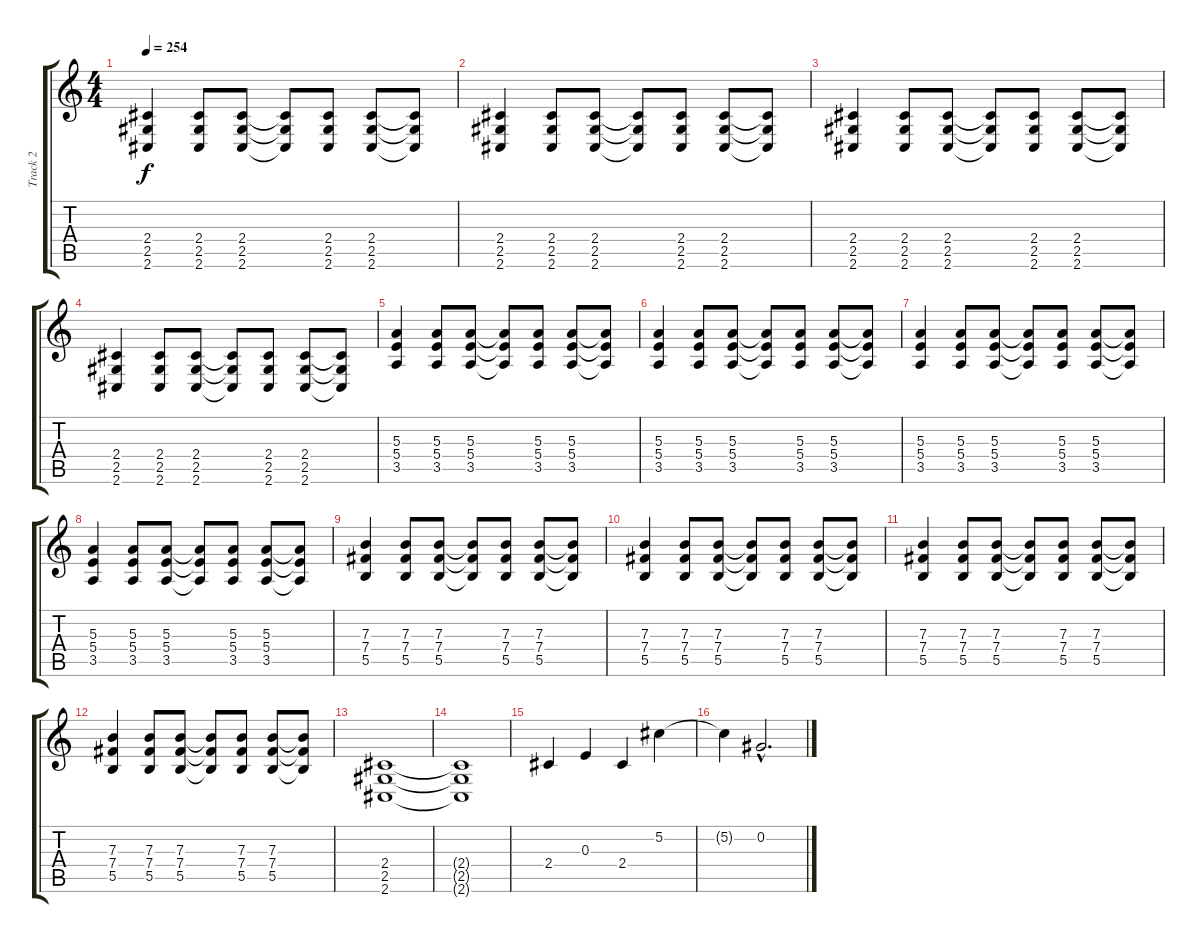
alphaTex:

\track ("Track 2" "Track 2") {instrument distortionguitar}
\staff {score tabs}
\tuning (Db4 Ab3 E3 B2 Gb2 B1) {hide}
\ts (4 4)
\tempo 254
\clef g2
\ks c
(2.4 2.5 2.6).4{dy f} (2.4 2.5 2.6).8 (2.4 2.5 2.6).8 (2.4{t} 2.5{t} 2.6{t}).8 (2.4 2.5 2.6).8 (2.4 2.5 2.6).8 (2.4{t} 2.5{t} 2.6{t}).8 |
(2.4 2.5 2.6).4 (2.4 2.5 2.6).8 (2.4 2.5 2.6).8 (2.4{t} 2.5{t} 2.6{t}).8 (2.4 2.5 2.6).8 (2.4 2.5 2.6).8 (2.4{t} 2.5{t} 2.6{t}).8 |
(2.4 2.5 2.6).4 (2.4 2.5 2.6).8 (2.4 2.5 2.6).8 (2.4{t} 2.5{t} 2.6{t}).8 (2.4 2.5 2.6).8 (2.4 2.5 2.6).8 (2.4{t} 2.5{t} 2.6{t}).8 |
(2.4 2.5 2.6).4 (2.4 2.5 2.6).8 (2.4 2.5 2.6).8 (2.4{t} 2.5{t} 2.6{t}).8 (2.4 2.5 2.6).8 (2.4 2.5 2.6).8 (2.4{t} 2.5{t} 2.6{t}).8 |
(5.3 5.4 3.5).4 (5.3 5.4 3.5).8 (5.3 5.4 3.5).8 (5.3{t} 5.4{t} 3.5{t}).8 (5.3 5.4 3.5).8 (5.3 5.4 3.5).8 (5.3{t} 5.4{t} 3.5{t}).8 |
(5.3 5.4 3.5).4 (5.3 5.4 3.5).8 (5.3 5.4 3.5).8 (5.3{t} 5.4{t} 3.5{t}).8 (5.3 5.4 3.5).8 (5.3 5.4 3.5).8 (5.3{t} 5.4{t} 3.5{t}).8 |
(5.3 5.4 3.5).4 (5.3 5.4 3.5).8 (5.3 5.4 3.5).8 (5.3{t} 5.4{t} 3.5{t}).8 (5.3 5.4 3.5).8 (5.3 5.4 3.5).8 (5.3{t} 5.4{t} 3.5{t}).8 |
(5.3 5.4 3.5).4 (5.3 5.4 3.5).8 (5.3 5.4 3.5).8 (5.3{t} 5.4{t} 3.5{t}).8 (5.3 5.4 3.5).8 (5.3 5.4 3.5).8 (5.3{t} 5.4{t} 3.5{t}).8 |
(7.3 7.4 5.5).4 (7.3 7.4 5.5).8 (7.3 7.4 5.5).8 (7.3{t} 7.4{t} 5.5{t}).8 (7.3 7.4 5.5).8 (7.3 7.4 5.5).8 (7.3{t} 7.4{t} 5.5{t}).8 |
(7.3 7.4 5.5).4 (7.3 7.4 5.5).8 (7.3 7.4 5.5).8 (7.3{t} 7.4{t} 5.5{t}).8 (7.3 7.4 5.5).8 (7.3 7.4 5.5).8 (7.3{t} 7.4{t} 5.5{t}).8 |
(7.3 7.4 5.5).4 (7.3 7.4 5.5).8 (7.3 7.4 5.5).8 (7.3{t} 7.4{t} 5.5{t}).8 (7.3 7.4 5.5).8 (7.3 7.4 5.5).8 (7.3{t} 7.4{t} 5.5{t}).8 |
(7.3 7.4 5.5).4 (7.3 7.4 5.5).8 (7.3 7.4 5.5).8 (7.3{t} 7.4{t} 5.5{t}).8 (7.3 7.4 5.5).8 (7.3 7.4 5.5).8 (7.3{t} 7.4{t} 5.5{t}).8 |
(2.4 2.5 2.6).1 |
(2.4{t} 2.5{t} 2.6{t}).1 |
2.4.4{balance 8 instrument electricguitarclean} 0.3.4 2.4.4 5.2.4 |
5.2{t}.4 0.2{hac}.2{d}
